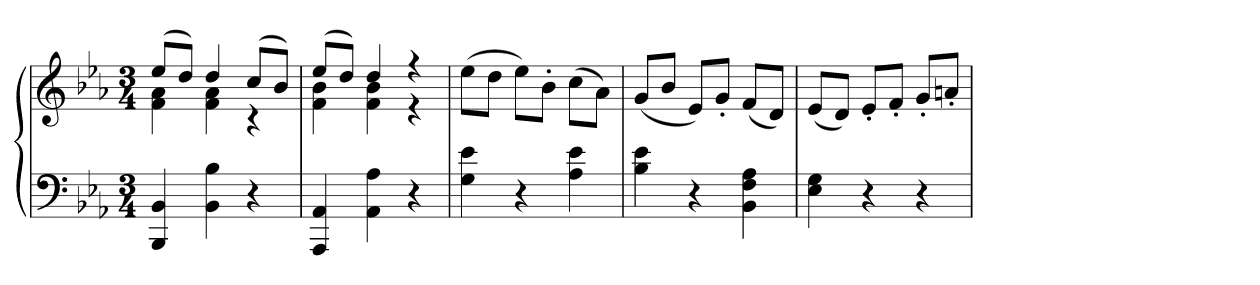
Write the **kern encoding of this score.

**kern	**kern
*part1	*part1
*staff2	*staff1
*clefF4	*clefG2
*k[b-e-a-]	*k[b-e-a-]
*M3/4	*M3/4
=	=
*	*^
4BBB- 4BB-	(8ee-L	4f 4a-
.	8ddJ)	.
4BB- 4B-	4dd	4f 4a-
4r	(8ccL	4r
.	8b-J)	.
=	=	=
4AAA- 4AA-	(8ee-L	4f 4b-
.	8ddJ)	.
4AA- 4A-	4dd	4f 4b-
4r	4r	4r
*	*v	*v
=	=
4G 4e-	(8ee-L
.	8ddJ
4r	8ee-L)
.	8b-'J
4A- 4e-	(8ccL
.	8a-J)
=	=
4B- 4e-	(8gL
.	8b-J
4r	8e-L)
.	8g'J
4BB- 4F 4A-	(8fL
.	8dJ)
=	=
4E- 4G	(8e-L
.	8dJ)
4r	8e-'L
.	8f'J
4r	8g'L
.	8an'J
=	=
*-	*-
